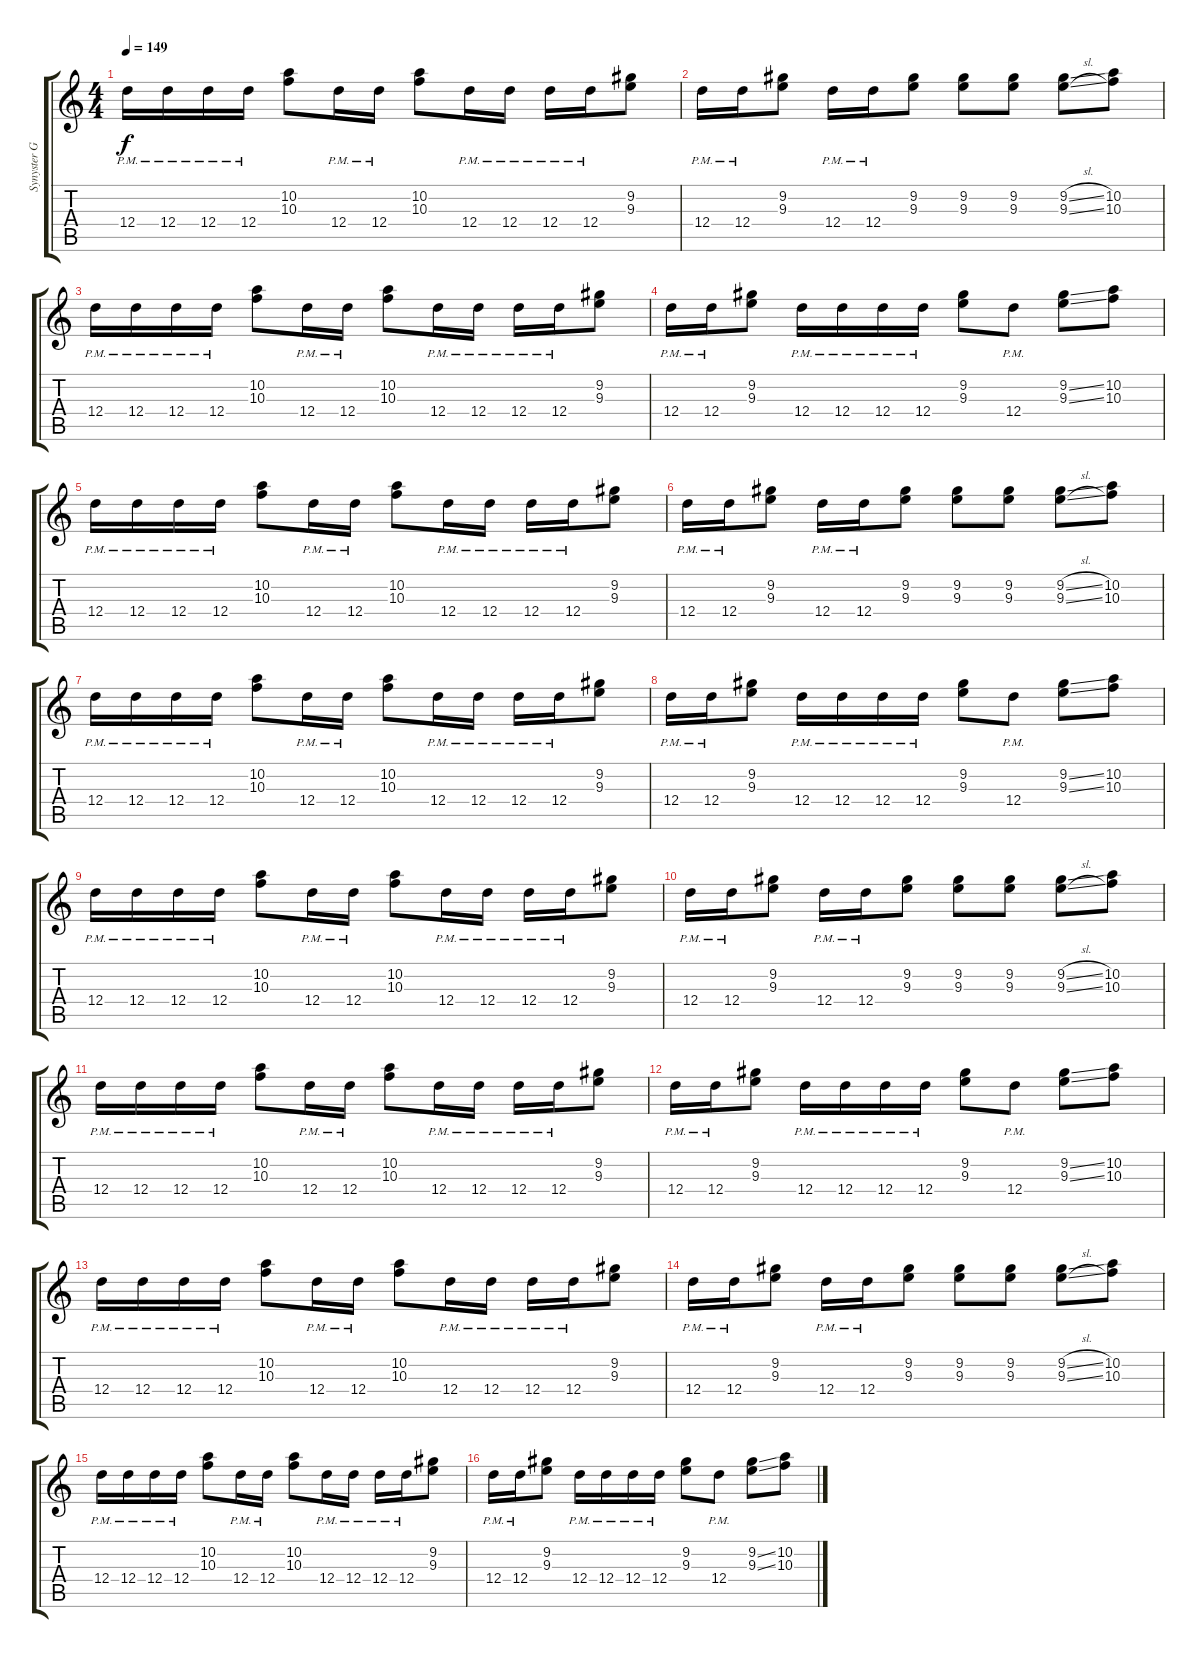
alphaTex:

\track ("Synyster Gates" "Synyster G") {instrument distortionguitar}
\staff {score tabs}
\tuning (E4 B3 G3 D3 A2 D2) {hide}
\ts (4 4)
\tempo 149
\clef g2
\ks c
12.4{pm}.16{dy f} 12.4{pm}.16 12.4{pm}.16 12.4{pm}.16 (10.2 10.3).8 12.4{pm}.16 12.4{pm}.16 (10.2 10.3).8 12.4{pm}.16 12.4{pm}.16 12.4{pm}.16 12.4{pm}.16 (9.2 9.3).8 |
12.4{pm}.16 12.4{pm}.16 (9.2 9.3).8 12.4{pm}.16 12.4{pm}.16 (9.2 9.3).8 (9.2 9.3).8 (9.2 9.3).8 (9.2{sl} 9.3{sl}).8 (10.2 10.3).8 |
12.4{pm}.16{volume 7} 12.4{pm}.16 12.4{pm}.16 12.4{pm}.16 (10.2 10.3).8 12.4{pm}.16 12.4{pm}.16 (10.2 10.3).8 12.4{pm}.16 12.4{pm}.16 12.4{pm}.16 12.4{pm}.16 (9.2 9.3).8 |
12.4{pm}.16 12.4{pm}.16 (9.2 9.3).8 12.4{pm}.16 12.4{pm}.16 12.4{pm}.16 12.4{pm}.16 (9.2 9.3).8 12.4{pm}.8 (9.2{ss} 9.3{ss}).8 (10.2 10.3).8 |
12.4{pm}.16 12.4{pm}.16 12.4{pm}.16 12.4{pm}.16 (10.2 10.3).8 12.4{pm}.16 12.4{pm}.16 (10.2 10.3).8 12.4{pm}.16 12.4{pm}.16 12.4{pm}.16 12.4{pm}.16 (9.2 9.3).8 |
12.4{pm}.16 12.4{pm}.16 (9.2 9.3).8 12.4{pm}.16 12.4{pm}.16 (9.2 9.3).8 (9.2 9.3).8 (9.2 9.3).8 (9.2{sl} 9.3{sl}).8 (10.2 10.3).8 |
12.4{pm}.16{volume 7} 12.4{pm}.16 12.4{pm}.16 12.4{pm}.16 (10.2 10.3).8 12.4{pm}.16 12.4{pm}.16 (10.2 10.3).8 12.4{pm}.16 12.4{pm}.16 12.4{pm}.16 12.4{pm}.16 (9.2 9.3).8 |
12.4{pm}.16 12.4{pm}.16 (9.2 9.3).8 12.4{pm}.16 12.4{pm}.16 12.4{pm}.16 12.4{pm}.16 (9.2 9.3).8 12.4{pm}.8 (9.2{ss} 9.3{ss}).8 (10.2 10.3).8 |
12.4{pm}.16 12.4{pm}.16 12.4{pm}.16 12.4{pm}.16 (10.2 10.3).8 12.4{pm}.16 12.4{pm}.16 (10.2 10.3).8 12.4{pm}.16 12.4{pm}.16 12.4{pm}.16 12.4{pm}.16 (9.2 9.3).8 |
12.4{pm}.16 12.4{pm}.16 (9.2 9.3).8 12.4{pm}.16 12.4{pm}.16 (9.2 9.3).8 (9.2 9.3).8 (9.2 9.3).8 (9.2{sl} 9.3{sl}).8 (10.2 10.3).8 |
12.4{pm}.16{volume 5} 12.4{pm}.16 12.4{pm}.16 12.4{pm}.16 (10.2 10.3).8 12.4{pm}.16 12.4{pm}.16 (10.2 10.3).8 12.4{pm}.16 12.4{pm}.16 12.4{pm}.16 12.4{pm}.16 (9.2 9.3).8 |
12.4{pm}.16 12.4{pm}.16 (9.2 9.3).8 12.4{pm}.16 12.4{pm}.16 12.4{pm}.16 12.4{pm}.16 (9.2 9.3).8 12.4{pm}.8 (9.2{ss} 9.3{ss}).8 (10.2 10.3).8 |
12.4{pm}.16 12.4{pm}.16 12.4{pm}.16 12.4{pm}.16 (10.2 10.3).8 12.4{pm}.16 12.4{pm}.16 (10.2 10.3).8 12.4{pm}.16 12.4{pm}.16 12.4{pm}.16 12.4{pm}.16 (9.2 9.3).8 |
12.4{pm}.16 12.4{pm}.16 (9.2 9.3).8 12.4{pm}.16 12.4{pm}.16 (9.2 9.3).8 (9.2 9.3).8 (9.2 9.3).8 (9.2{sl} 9.3{sl}).8 (10.2 10.3).8 |
12.4{pm}.16{volume 4} 12.4{pm}.16 12.4{pm}.16 12.4{pm}.16 (10.2 10.3).8 12.4{pm}.16 12.4{pm}.16 (10.2 10.3).8 12.4{pm}.16 12.4{pm}.16 12.4{pm}.16 12.4{pm}.16 (9.2 9.3).8 |
12.4{pm}.16 12.4{pm}.16 (9.2 9.3).8 12.4{pm}.16 12.4{pm}.16 12.4{pm}.16 12.4{pm}.16 (9.2 9.3).8 12.4{pm}.8 (9.2{ss} 9.3{ss}).8 (10.2 10.3).8
